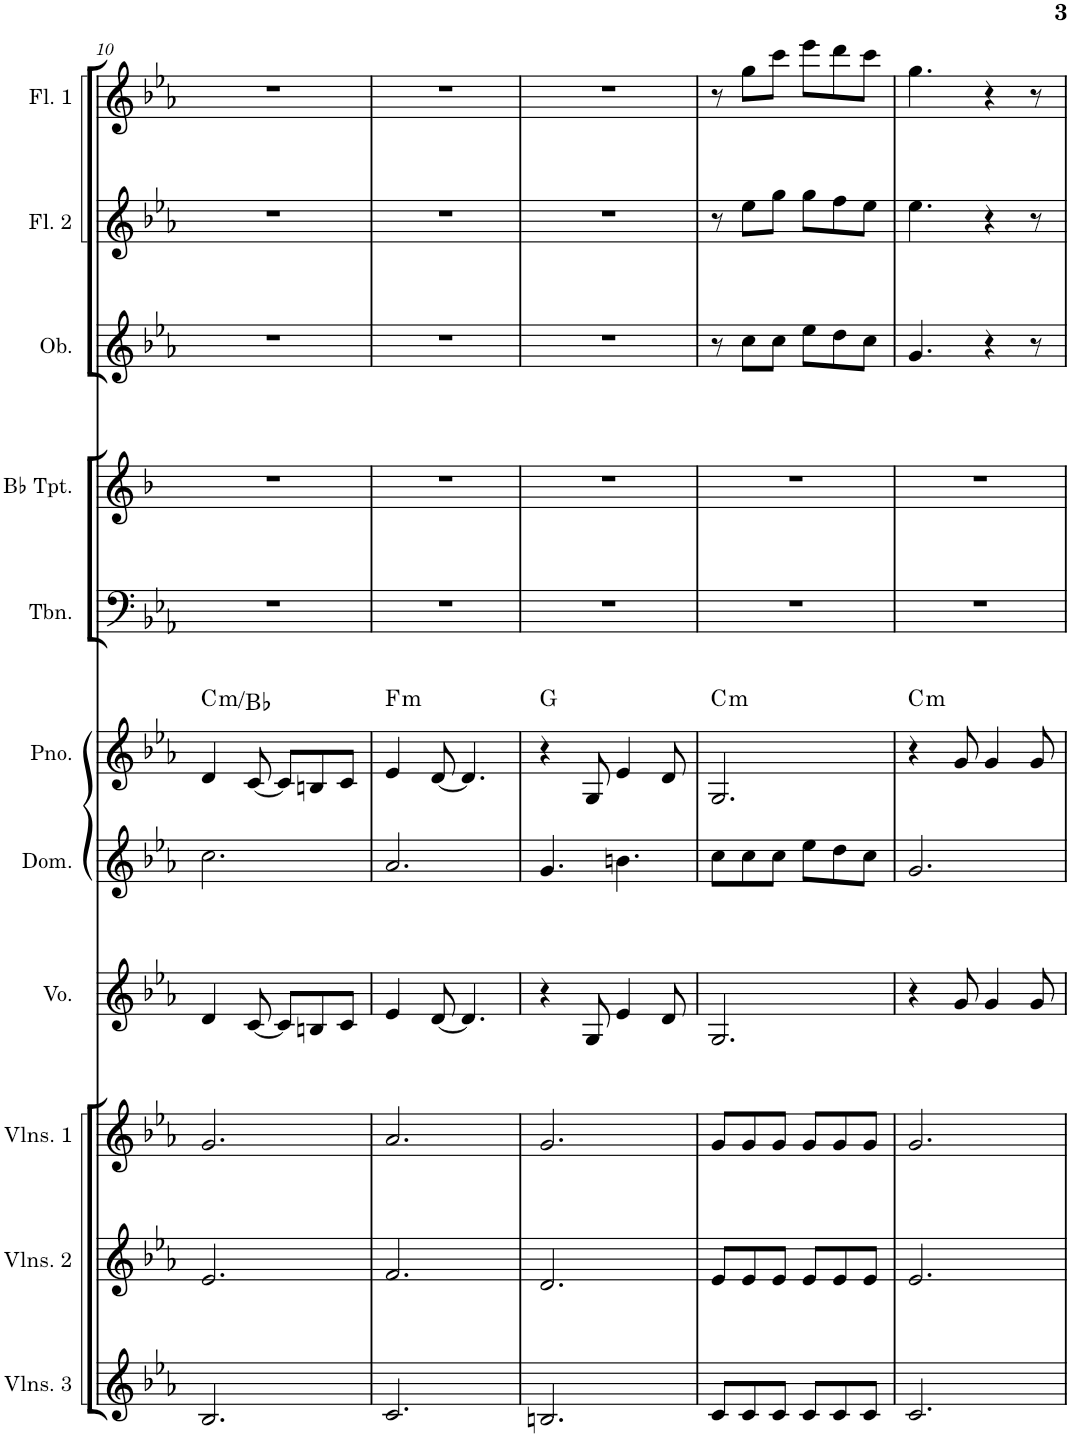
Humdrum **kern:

**kern	**kern	**kern	**kern	**kern	**kern	**harte	**kern	**kern	**kern	**kern	**kern
*part11	*part10	*part9	*part8	*part7	*part6	*part6	*part5	*part4	*part3	*part2	*part1
*staff11	*staff10	*staff9	*staff8	*staff7	*staff6	*	*staff5	*staff4	*staff3	*staff2	*staff1
*I"Violins 3	*I"Violins 2	*I"Violins 1	*I"Voice	*I"Domra	*I"Piano	*	*I"Trombone	*I"Bb Trumpet	*I"Oboe	*I"Flute 2	*I"Flute 1
*I'Vlns. 3	*I'Vlns. 2	*I'Vlns. 1	*I'Vo.	*I'Dom.	*I'Pno.	*	*I'Tbn.	*I'Bb Tpt.	*I'Ob.	*I'Fl. 2	*I'Fl. 1
!!LO:PB:g=z
*clefG2	*clefG2	*clefG2	*clefG2	*clefG2	*clefG2	*	*clefF4	*clefG2	*clefG2	*clefG2	*clefG2
*	*	*	*	*	*	*	*	*Trd1c2	*	*	*
*k[b-e-a-]	*k[b-e-a-]	*k[b-e-a-]	*k[b-e-a-]	*k[b-e-a-]	*k[b-e-a-]	*	*k[b-e-a-]	*k[b-]	*k[b-e-a-]	*k[b-e-a-]	*k[b-e-a-]
*M6/8	*M6/8	*M6/8	*M6/8	*M6/8	*M6/8	*	*M6/8	*M6/8	*M6/8	*M6/8	*M6/8
=10	=10	=10	=10	=10	=10	=10	=10	=10	=10	=10	=10
!	!	!	!	!	!	!LO:H:kt=m	!	!	!	!	!
2.B-/	2.e-/	2.g/	4d/	2.cc\	4d/	C:min/b7	2.r	2.r	2.r	2.r	2.r
.	.	.	[8c/	.	[8c/	.	.	.	.	.	.
.	.	.	8c/L]	.	8c/L]	.	.	.	.	.	.
.	.	.	8Bn/	.	8Bn/	.	.	.	.	.	.
.	.	.	8c/J	.	8c/J	.	.	.	.	.	.
=11	=11	=11	=11	=11	=11	=11	=11	=11	=11	=11	=11
!	!	!	!	!	!	!LO:H:kt=m	!	!	!	!	!
2.c/	2.f/	2.a-/	4e-/	2.a-/	4e-/	F:min	2.r	2.r	2.r	2.r	2.r
.	.	.	[8d/	.	[8d/	.	.	.	.	.	.
.	.	.	4.d/]	.	4.d/]	.	.	.	.	.	.
=12	=12	=12	=12	=12	=12	=12	=12	=12	=12	=12	=12
2.Bn/	2.d/	2.g/	4r	4.g/	4r	G:maj	2.r	2.r	2.r	2.r	2.r
.	.	.	8G/	.	8G/	.	.	.	.	.	.
.	.	.	4e-/	4.bn\	4e-/	.	.	.	.	.	.
.	.	.	8d/	.	8d/	.	.	.	.	.	.
=13	=13	=13	=13	=13	=13	=13	=13	=13	=13	=13	=13
!	!	!	!	!	!	!LO:H:kt=m	!	!	!	!	!
8c/L	8e-/L	8g/L	2.G/	8cc\L	2.G/	C:min	2.r	2.r	8r	8r	8r
8c/	8e-/	8g/	.	8cc\	.	.	.	.	8cc\L	8ee-\L	8gg\L
8c/J	8e-/J	8g/J	.	8cc\J	.	.	.	.	8cc\J	8gg\J	8ccc\J
8c/L	8e-/L	8g/L	.	8ee-\L	.	.	.	.	8ee-\L	8gg\L	8eee-\L
8c/	8e-/	8g/	.	8dd\	.	.	.	.	8dd\	8ff\	8ddd\
8c/J	8e-/J	8g/J	.	8cc\J	.	.	.	.	8cc\J	8ee-\J	8ccc\J
=14	=14	=14	=14	=14	=14	=14	=14	=14	=14	=14	=14
!	!	!	!	!	!	!LO:H:kt=m	!	!	!	!	!
2.c/	2.e-/	2.g/	4r	2.g/	4r	C:min	2.r	2.r	4.g/	4.ee-\	4.gg\
.	.	.	8g/	.	8g/	.	.	.	.	.	.
.	.	.	4g/	.	4g/	.	.	.	4r	4r	4r
.	.	.	8g/	.	8g/	.	.	.	8r	8r	8r
=	=	=	=	=	=	=	=	=	=	=	=
*-	*-	*-	*-	*-	*-	*-	*-	*-	*-	*-	*-
